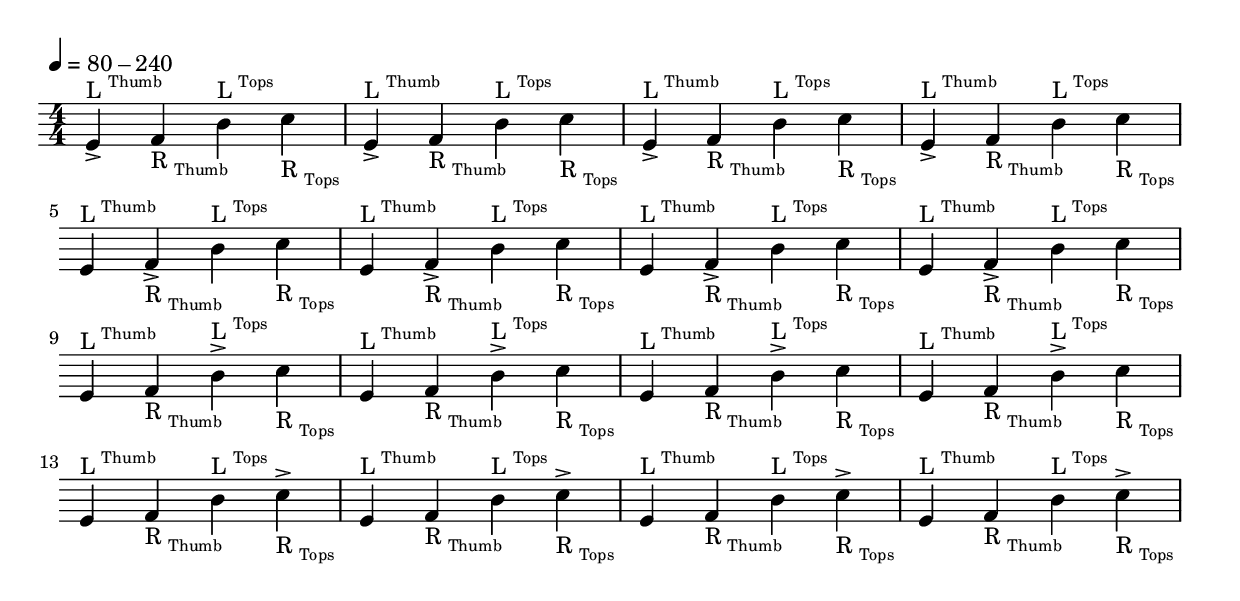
\version "2.24.1"
\include "../global.ly"

\layout {
  indent = -3.5
}

\relative {
  \defaultScoreSettings
  \tempo 4 = 80 - 240
  \time 4/4

  \repeat unfold 4 { e'4^\LThumbTop-> f_\RThumbBtm   b^\LTopsTop   c_\RTopsBtm   } \break
  \repeat unfold 4 { e,4^\LThumbTop   f_\RThumbBtm-> b^\LTopsTop   c_\RTopsBtm   } \break
  \repeat unfold 4 { e,4^\LThumbTop   f_\RThumbBtm   b^\LTopsTop-> c_\RTopsBtm   } \break
  \repeat unfold 4 { e,4^\LThumbTop   f_\RThumbBtm   b^\LTopsTop   c_\RTopsBtm-> }
}